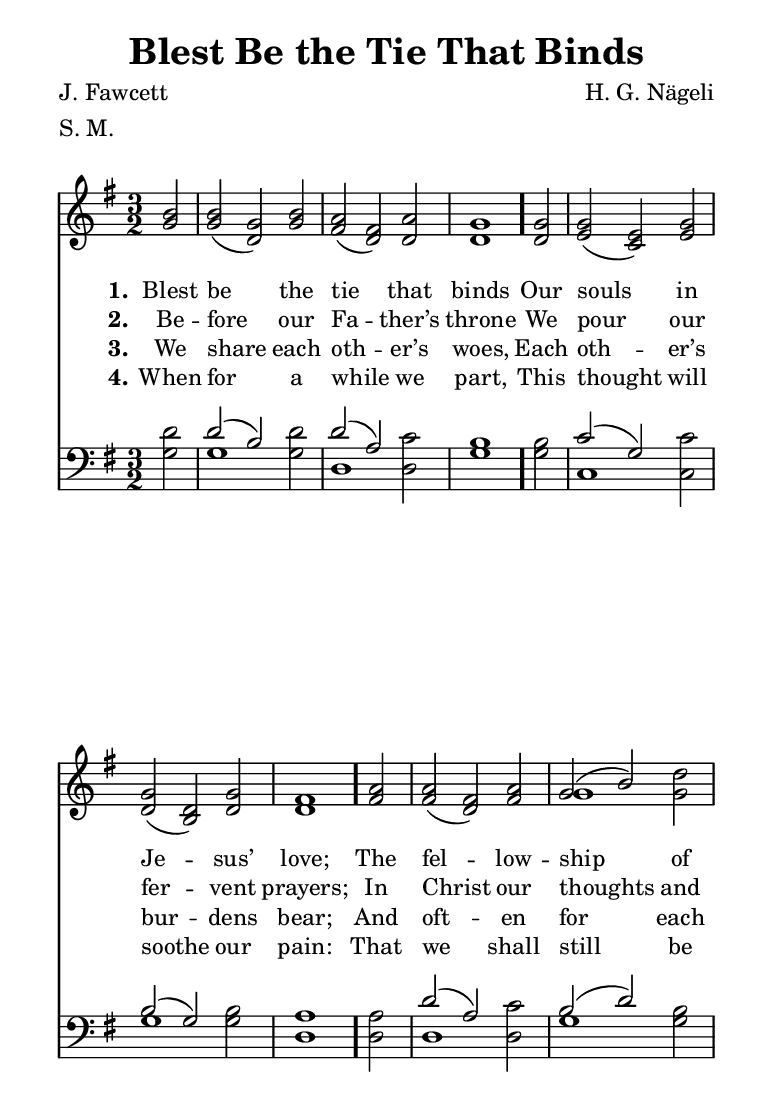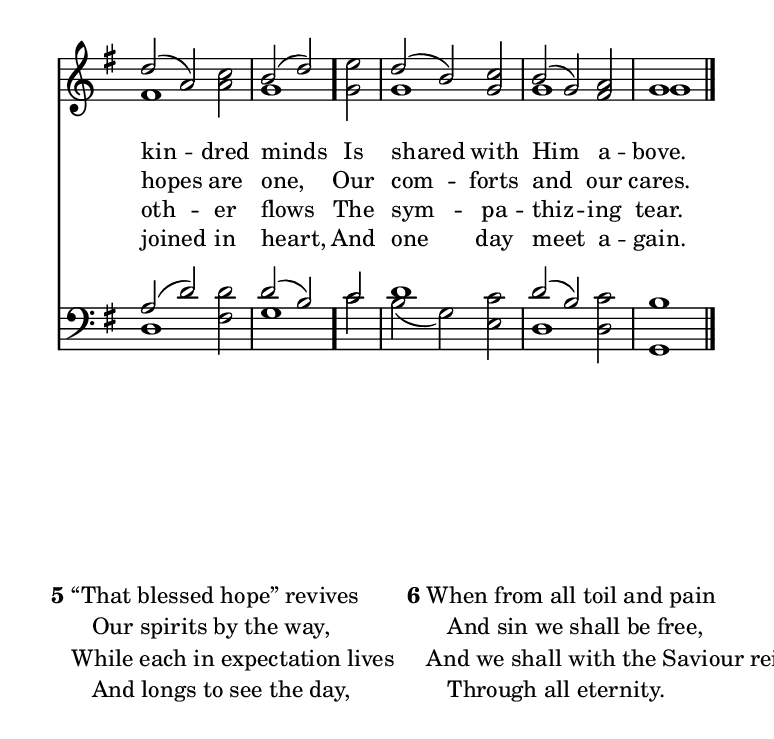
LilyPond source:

\include "common/global.ily"
\paper {
  \include "common/paper.ily"
  ragged-last-bottom = ##t
  systems-per-page = ##f
  system-count = #(cond (is-eogsized 2) (#t #f))
  system-system-spacing.padding = 11
}

\header{
  hymnnumber = "169"
  title = "Blest Be the Tie That Binds"
  tunename = "Dennis"
  meter = "S. M."
  poet = "J. Fawcett"
  composer = "H. G. Nägeli"
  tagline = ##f
}

global = {
  \include "common/overrides.ily"
  \override Staff.TimeSignature.style = #'numbered
  \time 3/2
  \override Score.MetronomeMark.transparent = ##t % hide all fermata changes too
  \tempo 2=80
  \key g \major
  \partial 2
  \autoBeamOff
}

notesSoprano = {
\global
\relative c'' {

  b2 | b( g) b | a( fis) a | g1
  g2 | g( e) g | g( d) g | fis1 \eogbreak
  a2 | a( fis) a | g( b) d | d( a) c | b( d)
  e2 | d( b) c | b( g) a | g1

  \bar "|."

}
}

notesAlto = {
\global
\relative e' {

  g2 | g( d) g | fis( d) d | d1
  d2 | e( c) e | d( b) d | d1
  fis2 | fis( d) fis | g1 g2 | fis1 a2 | g1
  g2 | g1 g2 | g1 fis2 | g1

}
}

notesTenor = {
\global
\relative a {

  d2 | d( b) d | d( a) c | b1
  b2 | c( g) c | b( g) b | a1
  a2 | d( a) c | b( d) b | a( d) d | d( b)
  c2 | d1 c2 | d( b) c | b1

}
}

notesBass = {
\global
\relative f {

  g2 | g1 g2 | d1 d2 | g1
  g2 | c,1 c2 | g'1 g2 | d1
  d2 | d1 d2 | g1 g2 | d1 fis2 | g1
  c2 | b( g) e | d1 d2 | g,1

}
}

wordsA = \lyricmode {
\set stanza = "1."

Blest be the tie that binds \bar "."
Our souls in Je -- sus’ love; \bar "."
The fel -- low -- ship of kin -- dred minds \bar "."
Is shared with Him a -- bove. \bar "."

}

wordsB = \lyricmode {
\set stanza = "2."

Be -- fore our Fa -- ther’s throne
We pour our fer -- vent prayers;
In Christ our thoughts and hopes are one,
Our com -- forts and our cares.

}

wordsC = \lyricmode {
\set stanza = "3."

We share each oth -- er’s woes,
Each oth -- er’s bur -- dens bear;
And oft -- en for each oth -- er flows
The sym -- pa -- thiz -- ing tear.

}

wordsD = \lyricmode {
\set stanza = "4."

When for a while we part,
This thought will soothe our pain:
That we shall still be joined in heart,
And one day meet a -- gain.

}

wordsE = \markuplist {

\line { “That blessed hope” revives }
\line { { \hspace #2 } Our spirits by the way, }
\line { While each in expectation lives }
\line { { \hspace #2 } And longs to see the day, }

}

wordsF = \markuplist {

\line { When from all toil and pain }
\line { { \hspace #2 } And sin we shall be free, }
\line { And we shall with the Saviour reign }
\line { { \hspace #2 } Through all eternity. }

}

\score {
  \context ChoirStaff <<
    \context Staff = upper <<
      \set Staff.autoBeaming = ##f
      \set ChoirStaff.systemStartDelimiter = #'SystemStartBar
      \set ChoirStaff.printPartCombineTexts = ##f
      \partcombine #'(2 . 11) \notesSoprano \notesAlto
      \context NullVoice = sopranos { \voiceOne << \notesSoprano >> }
      \context Lyrics = one   \lyricsto sopranos \wordsA
      \context Lyrics = two   \lyricsto sopranos \wordsB
      \context Lyrics = three \lyricsto sopranos \wordsC
      \context Lyrics = four  \lyricsto sopranos \wordsD
    >>
    \context Staff = men <<
      \set Staff.autoBeaming = ##f
      \clef bass
      \set ChoirStaff.printPartCombineTexts = ##f
      \partcombine #'(2 . 11) \notesTenor \notesBass
    >>
  >>
  \layout {
    \include "common/layout.ily"
  }
  #(cond ((ly:get-option 'eog-midi-permitted) #{ \midi{
    \include "common/midi.ily"
  } #}))
}

\markup { \vcenter \column {
  \vspace #1
  \fill-line {
    \null
    \line{ \bold 5 \column { \wordsE } }
    \null
    \line{ \bold 6 \column { \wordsF } }
    \null
  }
  \vspace #1
} }

\version "2.19.49"  % necessary for upgrading to future LilyPond versions.

% vi:set et ts=2 sw=2 ai nocindent syntax=lilypond:
